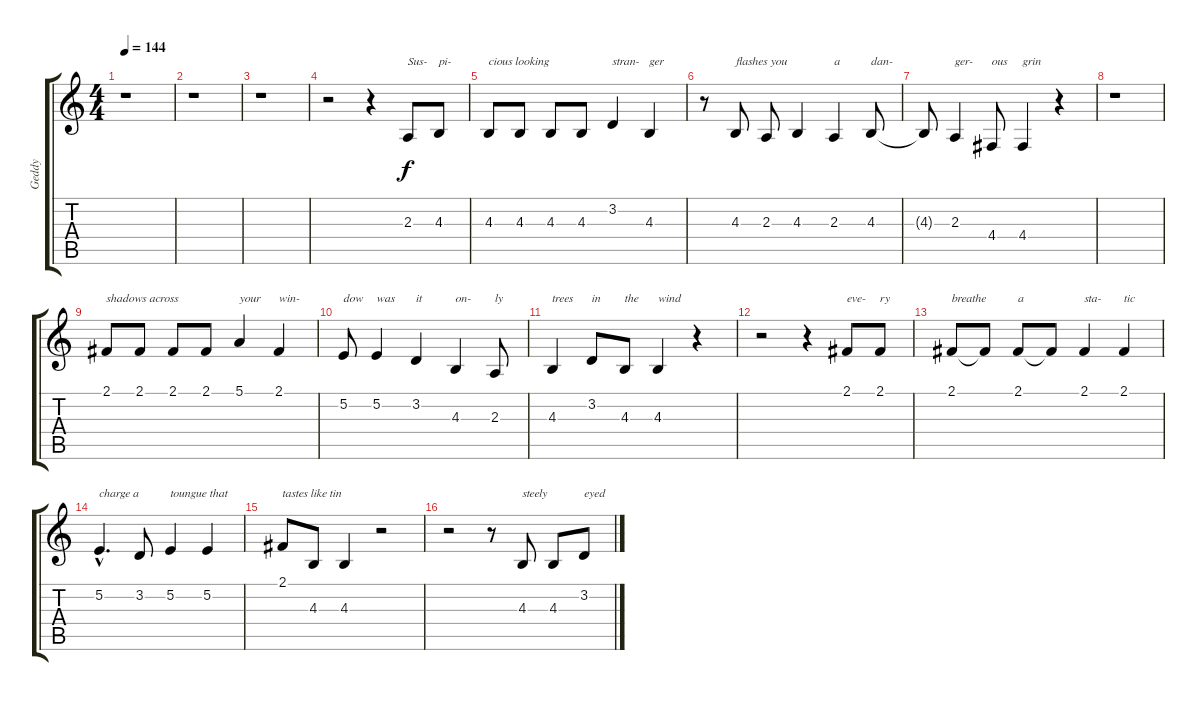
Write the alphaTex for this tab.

\track ("Geddy" "Geddy") {instrument lead6voice}
\staff {score tabs}
\tuning (E4 B3 G3 D3 A2 E2) {hide}
\ts (4 4)
\tempo 144
\clef g2
\ks c
r.1{dy f} |
r.1 |
r.1 |
r.2 r.4 2.3.8{txt "Sus-"} 4.3.8{txt "pi-"} |
4.3.8{txt "cious looking"} 4.3.8 4.3.8 4.3.8 3.2.4{txt "stran-"} 4.3.4{txt "ger"} |
r.8 4.3.8{txt "flashes you"} 2.3.8 4.3.4 2.3.4{txt "a"} 4.3.8{txt "dan-"} |
4.3{t}.8 2.3.4{txt "ger-"} 4.4.8{txt "ous"} 4.4.4{txt "grin"} r.4 |
r.1 |
2.1.8{txt "shadows across"} 2.1.8 2.1.8 2.1.8 5.1.4{txt "your"} 2.1.4{txt "win-"} |
5.2.8{txt "dow"} 5.2.4{txt "was"} 3.2.4{txt "it"} 4.3.4{txt "on-"} 2.3.8{txt "ly"} |
4.3.4{txt "trees"} 3.2.8{txt "in"} 4.3.8{txt "the"} 4.3.4{txt "wind"} r.4 |
r.2 r.4 2.1.8{txt "eve-"} 2.1.8{txt "ry"} |
2.1.8{txt "breathe"} 2.1{t}.8 2.1.8{txt "a"} 2.1{t}.8 2.1.4{txt "sta-"} 2.1.4{txt "tic"} |
5.2{hac}.4{d txt "charge a"} 3.2.8 5.2.4{txt "toungue that"} 5.2.4 |
2.1.8{txt "tastes like tin"} 4.3.8 4.3.4 r.2 |
r.2 r.8 4.3.8{txt "steely"} 4.3.8 3.2.8{txt "eyed"}
